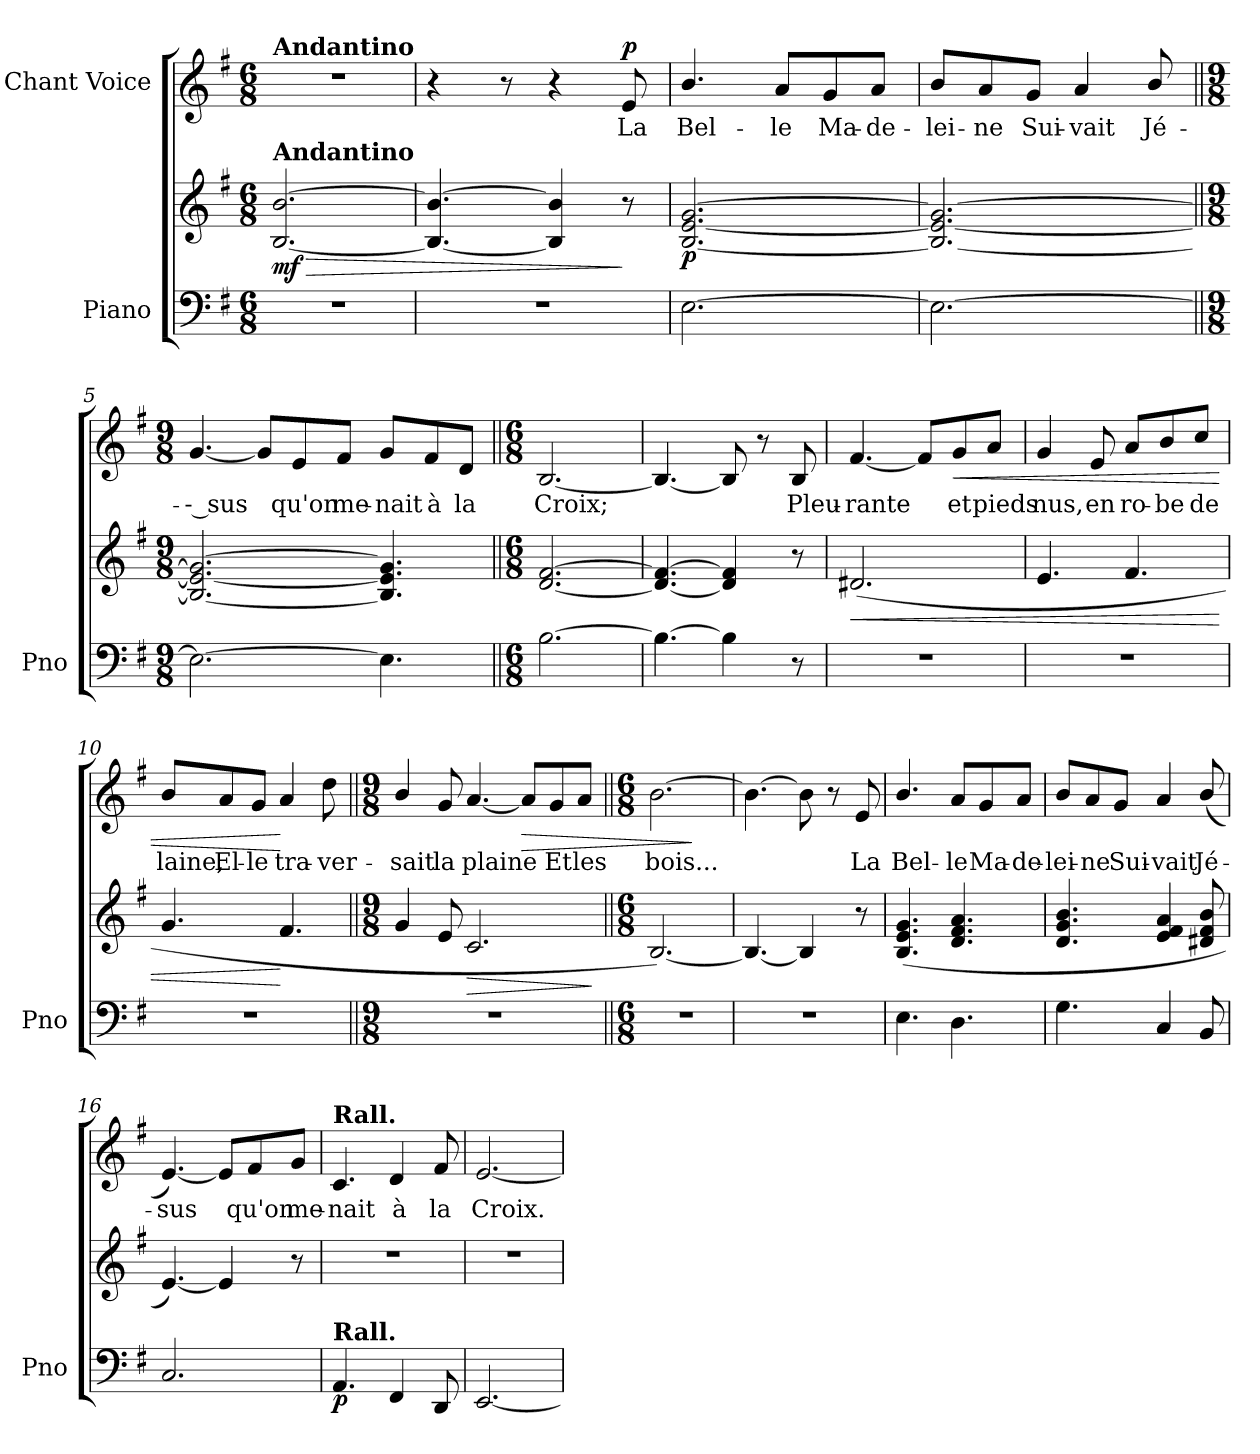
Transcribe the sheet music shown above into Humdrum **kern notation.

**kern	**kern	**dynam	**kern	**text	**dynam
*part2	*part2	*part2	*part1	*part1	*part1
*staff3	*staff2	*staff2/3	*staff1	*staff1	*staff1
*I"Piano	*	*	*I"Chant Voice	*	*
*I'Pno	*	*	*	*	*
*clefF4	*clefG2	*	*clefG2	*	*
*k[f#]	*k[f#]	*	*k[f#]	*	*
*M6/8	*M6/8	*	*M6/8	*	*
=1	=1	=1	=1	=1	=1
!	!	!	!LO:TX:a:B:t=Andantino	!	!
!	!LO:TX:a:B:t=Andantino	!	!	!	!
!	!	!LO:HP:b	!	!	!
!	!	!LO:DY:n=1:b	!	!	!
2.r	[2.B/ [2.b/	> mf	2.r	.	.
=2	=2	=2	=2	=2	=2
2.r	4.B/_ 4.b/_	.	4r	.	.
.	.	.	8r	.	.
.	4B/] 4b/]	.	4r	.	.
!	!	!	!	!	!LO:DY:a
.	8r	]	8e/	La	p
=3	=3	=3	=3	=3	=3
!	!	!LO:DY:b	!	!	!
[2.E\	[2.B/ [>2.e/ [2.g/	p	4.b/	Bel-	.
.	.	.	8a/L	-le	.
.	.	.	8g/	Ma-	.
.	.	.	8a/J	-de-	.
=4	=4	=4	=4	=4	=4
2.E\_	2.B/_ 2.e/_ 2.g/_	.	8b/L	-lei-	.
.	.	.	8a/	-ne	.
.	.	.	8g/J	Sui-	.
.	.	.	4a/	-vait	.
.	.	.	8b/	Jé-	.
=5||	=5||	=5||	=5||	=5||	=5||
*M9/8	*M9/8	*	*M9/8	*	*
2.E\_	2.B/_ 2.e/_ 2.g/_	.	[4.g/	-- sus	.
.	.	.	8g/L]	.	.
.	.	.	8e/	qu'on	.
.	.	.	8f#/J	me-	.
4.E\]	4.B/] 4.e/] 4.g/]	.	8g/L	-nait	.
.	.	.	8f#/	à	.
.	.	.	8d/J	la	.
=6||	=6||	=6||	=6||	=6||	=6||
*M6/8	*M6/8	*	*M6/8	*	*
[2.B\	[2.d/ [2.f#/	.	[2.B/	Croix;	.
=7	=7	=7	=7	=7	=7
4.B\_	4.d/_ 4.f#/_	.	4.B/_	.	.
4B\]	4d/] 4f#/]	.	8B/]	.	.
.	.	.	8r	.	.
8r	8r	.	8B/	Pleu-	.
=8	=8	=8	=8	=8	=8
!	!	!LO:HP:b	!	!	!
2.r	(2.d#X/	<	[4.f#/	-rante	.
.	.	.	8f#/L]	.	.
!	!	!	!	!	!LO:HP:b
.	.	.	8g/	et	<
.	.	.	8a/J	pieds	.
=9	=9	=9	=9	=9	=9
2.r	4.e/	.	4g/	nus,	.
.	.	.	8e/	en	.
.	4.f#/	.	8a/L	ro-	.
.	.	.	8b/	-be	.
.	.	.	8cc/J	de	.
=10	=10	=10	=10	=10	=10
2.r	4.g/	.	8b/L	laine,	.
.	.	.	8a/	El-	.
.	.	.	8g/J	-le	.
.	4.f#/	[	4a/	tra-	[
.	.	.	8dd\	-ver-	.
=11||	=11||	=11||	=11||	=11||	=11||
*M9/8	*M9/8	*	*M9/8	*	*
8%9r	4g/	.	4b/	-sait	.
.	8e/	.	8g/	la	.
!	!	!LO:HP:b	!	!	!
.	2.c/	>	[4.a/	plaine	.
!	!	!	!	!	!LO:HP:b
.	.	.	8a/L]	.	>
.	.	.	8g/	Et	.
.	.	.	8a/J	les	.
.	.	]	.	.	.
=12||	=12||	=12||	=12||	=12||	=12||
*M6/8	*M6/8	*	*M6/8	*	*
2.r	[2.B/)	.	[2.b\	bois...	.
.	.	.	.	.	]
=13	=13	=13	=13	=13	=13
2.r	4.B/_	.	4.b\_	.	.
.	4B/]	.	8b\]	.	.
.	.	.	8r	.	.
.	8r	.	8e/	La	.
=14	=14	=14	=14	=14	=14
!	!	!LO:DY:b	!	!	!
!	!	!LO:DY:n=1:b	!	!	!LO:DY:a
!	!	!	!	!	!LO:DY:n=1:a
4.E\	(4.B/ 4.e/ 4.g/	other-dynamics f	4.b/	Bel-	other-dynamics f
4.D\	4.d/ 4.f#/ 4.a/	.	8a/L	-le	.
.	.	.	8g/	Ma-	.
.	.	.	8a/J	-de-	.
=15	=15	=15	=15	=15	=15
4.G\	4.d/ 4.g/ 4.b/	.	8b/L	-lei-	.
.	.	.	8a/	-ne	.
.	.	.	8g/J	Sui-	.
4C/	4e/ 4f#/ 4a/	.	4a/	-vait	.
8BB/	8d#X/ 8f#/ 8b/	.	(>8b/	Jé-	.
=16	=16	=16	=16	=16	=16
2.C/	[4.e/)	.	[4.e/)	-sus	.
.	4e/]	.	8e/L]	.	.
.	.	.	8f#/	qu'on	.
.	8r	.	8g/J	me-	.
=17	=17	=17	=17	=17	=17
!	!	!	!LO:TX:a:B:t=Rall.	!	!
!LO:TX:a:B:t=Rall.	!	!	!	!	!
!	!	!LO:DY:b=2	!	!	!
4.AA/	2.r	p	4.c/	-nait	.
4FF#/	.	.	4d/	à	.
8DD/	.	.	8f#/	la	.
=18	=18	=18	=18	=18	=18
[2.EE/	2.r	.	[2.e/	Croix.	.
=	=	=	=	=	=
*-	*-	*-	*-	*-	*-
